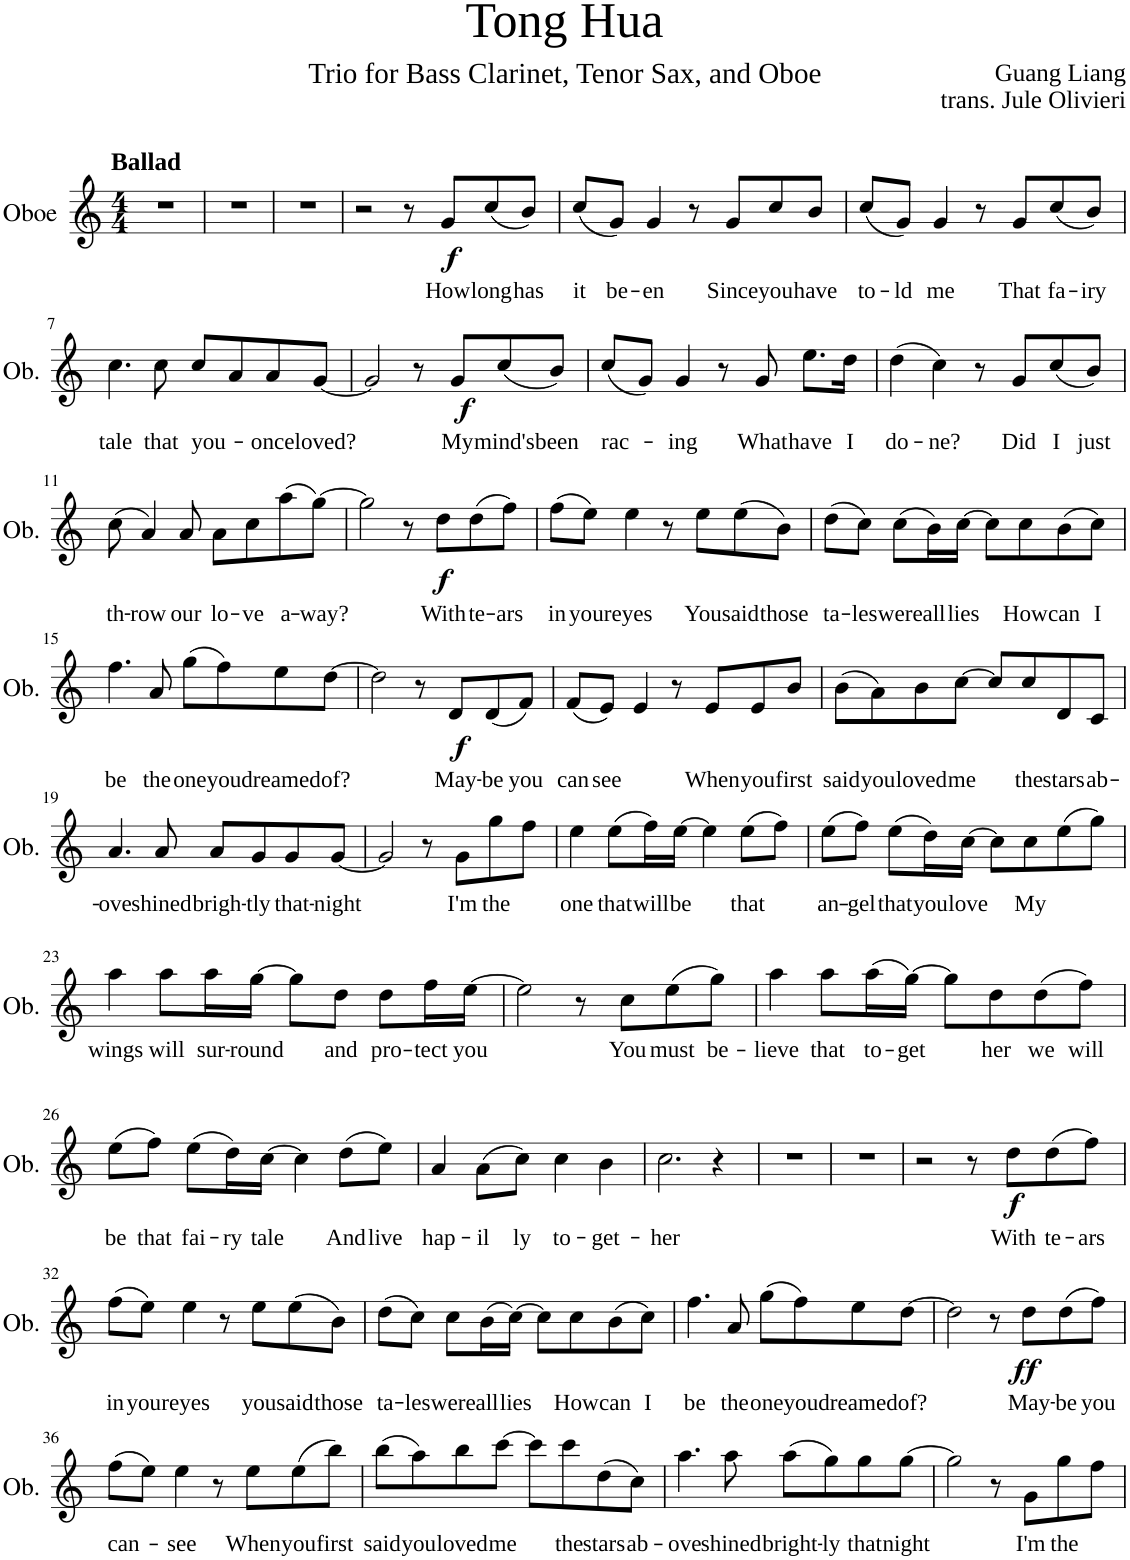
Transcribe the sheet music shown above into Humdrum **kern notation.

**kern	**text	**dynam
*part1	*part1	*part1
*staff1	*staff1	*staff1
*I"Oboe	*	*
*I'Ob.	*	*
*clefG2	*	*
*k[]	*	*
*M4/4	*	*
=1	=1	=1
!LO:TX:a:B:t=Ballad	!	!
1r	.	.
=2	=2	=2
1r	.	.
=3	=3	=3
1r	.	.
=4	=4	=4
2r	.	.
8r	.	.
!	!LO:LY:b	!LO:DY:b
8g/L	How	f
!	!LO:LY:b	!
(8cc/	long	.
!	!LO:LY:b	!
8b/J)	has	.
=5	=5	=5
!	!LO:LY:b	!
(8cc/L	it	.
!	!LO:LY:b	!
8g/J)	be-	.
!	!LO:LY:b	!
4g/	-en	.
8r	.	.
!	!LO:LY:b	!
8g/L	Since	.
!	!LO:LY:b	!
8cc/	you	.
!	!LO:LY:b	!
8b/J	have	.
=6	=6	=6
!	!LO:LY:b	!
(8cc/L	to-	.
!	!LO:LY:b	!
8g/J)	-ld	.
!	!LO:LY:b	!
4g/	me	.
8r	.	.
!	!LO:LY:b	!
8g/L	That	.
!	!LO:LY:b	!
(8cc/	fa-	.
!	!LO:LY:b	!
8b/J)	-iry	.
!!LO:LB:g=z
=7	=7	=7
!	!LO:LY:b	!
4.cc\	tale	.
!	!LO:LY:b	!
8cc\	that	.
!	!LO:LY:b	!
8cc/L	you-	.
8a/	.	.
!	!LO:LY:b	!
8a/	once	.
!	!LO:LY:b	!
[8g/J	loved?	.
=8	=8	=8
2g/]	.	.
8r	.	.
!	!LO:LY:b	!LO:DY:b
8g/L	My	f
!	!LO:LY:b	!
(8cc/	mind's	.
!	!LO:LY:b	!
8b/J)	been	.
=9	=9	=9
!	!LO:LY:b	!
(8cc/L	rac-	.
8g/J)	.	.
!	!LO:LY:b	!
4g/	-ing	.
8r	.	.
!	!LO:LY:b	!
8g/	What	.
!	!LO:LY:b	!
8.ee\L	have	.
!	!LO:LY:b	!
16dd\Jk	I	.
=10	=10	=10
!	!LO:LY:b	!
(4dd\	do-	.
!	!LO:LY:b	!
4cc\)	-ne?	.
8r	.	.
!	!LO:LY:b	!
8g/L	Did	.
!	!LO:LY:b	!
(8cc/	I	.
!	!LO:LY:b	!
8b/J)	just	.
!!LO:LB:g=z
=11	=11	=11
!	!LO:LY:b	!
(8cc\	th-	.
!	!LO:LY:b	!
4a/)	-row	.
!	!LO:LY:b	!
8a/	our	.
!	!LO:LY:b	!
8a\L	lo-	.
!	!LO:LY:b	!
8cc\	-ve	.
!	!LO:LY:b	!
(8aa\	a-	.
!	!LO:LY:b	!
[8gg\J)	-way?	.
=12	=12	=12
2gg\]	.	.
8r	.	.
!	!LO:LY:b	!LO:DY:b
8dd\L	With	f
!	!LO:LY:b	!
(8dd\	te-	.
!	!LO:LY:b	!
8ff\J)	-ars	.
=13	=13	=13
!	!LO:LY:b	!
(8ff\L	in	.
!	!LO:LY:b	!
8ee\J)	your	.
!	!LO:LY:b	!
4ee\	eyes	.
8r	.	.
!	!LO:LY:b	!
8ee\L	You	.
!	!LO:LY:b	!
(8ee\	said	.
!	!LO:LY:b	!
8b\J)	those	.
=14	=14	=14
!	!LO:LY:b	!
(8dd\L	ta-	.
!	!LO:LY:b	!
8cc\J)	-les	.
!	!LO:LY:b	!
(8cc\L	were	.
!	!LO:LY:b	!
16b\L)	all	.
!	!LO:LY:b	!
[16cc\JJ	lies	.
8cc\L]	.	.
!	!LO:LY:b	!
8cc\	How	.
!	!LO:LY:b	!
(8b\	can	.
!	!LO:LY:b	!
8cc\J)	I	.
!!LO:LB:g=z
=15	=15	=15
!	!LO:LY:b	!
4.ff\	be	.
!	!LO:LY:b	!
8a/	the	.
!	!LO:LY:b	!
(8gg\L	one	.
!	!LO:LY:b	!
8ff\)	you	.
!	!LO:LY:b	!
8ee\	dreamed	.
!	!LO:LY:b	!
[8dd\J	of?	.
=16	=16	=16
2dd\]	.	.
8r	.	.
!	!LO:LY:b	!LO:DY:b
8d/L	May-	f
!	!LO:LY:b	!
(8d/	-be	.
!	!LO:LY:b	!
8f/J)	you	.
=17	=17	=17
!	!LO:LY:b	!
(8f/L	can	.
!	!LO:LY:b	!
8e/J)	see	.
4e/	.	.
8r	.	.
!	!LO:LY:b	!
8e/L	When	.
!	!LO:LY:b	!
8e/	you	.
!	!LO:LY:b	!
8b/J	first	.
=18	=18	=18
!	!LO:LY:b	!
(8b\L	said	.
!	!LO:LY:b	!
8a\)	you	.
!	!LO:LY:b	!
8b\	loved	.
!	!LO:LY:b	!
[8cc\J	me	.
8cc/L]	.	.
!	!LO:LY:b	!
8cc/	the	.
!	!LO:LY:b	!
8d/	stars	.
!	!LO:LY:b	!
8c/J	ab-	.
!!LO:LB:g=z
=19	=19	=19
!	!LO:LY:b	!
4.a/	-ove	.
!	!LO:LY:b	!
8a/	shined	.
!	!LO:LY:b	!
8a/L	brigh-	.
!	!LO:LY:b	!
8g/	-tly	.
!	!LO:LY:b	!
8g/	that-	.
!	!LO:LY:b	!
[8g/J	-night	.
=20	=20	=20
2g/]	.	.
8r	.	.
!	!LO:LY:b	!
8g\L	I'm	.
!	!LO:LY:b	!
8gg\	the	.
8ff\J	.	.
=21	=21	=21
!	!LO:LY:b	!
4ee\	one	.
!	!LO:LY:b	!
(8ee\L	that	.
!	!LO:LY:b	!
16ff\L)	will	.
!	!LO:LY:b	!
[16ee\JJ	be	.
4ee\]	.	.
!	!LO:LY:b	!
(8ee\L	that	.
8ff\J)	.	.
=22	=22	=22
!	!LO:LY:b	!
(8ee\L	an-	.
!	!LO:LY:b	!
8ff\J)	-gel	.
!	!LO:LY:b	!
(8ee\L	that	.
!	!LO:LY:b	!
16dd\L)	you	.
!	!LO:LY:b	!
[16cc\JJ	love	.
8cc\L]	.	.
!	!LO:LY:b	!
8cc\	My	.
(8ee\	.	.
8gg\J)	.	.
!!LO:LB:g=z
=23	=23	=23
!	!LO:LY:b	!
4aa\	-wings	.
!	!LO:LY:b	!
8aa\L	will	.
!	!LO:LY:b	!
16aa\L	sur-	.
!	!LO:LY:b	!
[16gg\JJ	-round	.
8gg\L]	.	.
!	!LO:LY:b	!
8dd\J	and	.
!	!LO:LY:b	!
8dd\L	pro-	.
!	!LO:LY:b	!
16ff\L	-tect	.
!	!LO:LY:b	!
[16ee\JJ	you	.
=24	=24	=24
2ee\]	.	.
8r	.	.
!	!LO:LY:b	!
8cc\L	You	.
!	!LO:LY:b	!
(8ee\	must	.
!	!LO:LY:b	!
8gg\J)	be-	.
=25	=25	=25
!	!LO:LY:b	!
4aa\	-lieve	.
!	!LO:LY:b	!
8aa\L	that	.
!	!LO:LY:b	!
(16aa\L	to-	.
!	!LO:LY:b	!
[16gg\JJ)	-get	.
8gg\L]	.	.
!	!LO:LY:b	!
8dd\	her	.
!	!LO:LY:b	!
(8dd\	we	.
!	!LO:LY:b	!
8ff\J)	will	.
!!LO:LB:g=z
=26	=26	=26
!	!LO:LY:b	!
(8ee\L	be	.
!	!LO:LY:b	!
8ff\J)	that	.
!	!LO:LY:b	!
(8ee\L	fai-	.
!	!LO:LY:b	!
16dd\L)	-ry	.
!	!LO:LY:b	!
[16cc\JJ	tale	.
4cc\]	.	.
!	!LO:LY:b	!
(8dd\L	And	.
!	!LO:LY:b	!
8ee\J)	live	.
=27	=27	=27
!	!LO:LY:b	!
4a/	hap-	.
!	!LO:LY:b	!
(8a\L	-il	.
!	!LO:LY:b	!
8cc\J)	ly	.
!	!LO:LY:b	!
4cc\	to-	.
!	!LO:LY:b	!
4b\	-get-	.
=28	=28	=28
!	!LO:LY:b	!
2.cc\	-her	.
4r	.	.
=29	=29	=29
1r	.	.
=30	=30	=30
1r	.	.
=31	=31	=31
2r	.	.
8r	.	.
!	!LO:LY:b	!LO:DY:b
8dd\L	With	f
!	!LO:LY:b	!
(8dd\	te-	.
!	!LO:LY:b	!
8ff\J)	-ars	.
!!LO:LB:g=z
=32	=32	=32
!	!LO:LY:b	!
(8ff\L	in	.
!	!LO:LY:b	!
8ee\J)	your	.
!	!LO:LY:b	!
4ee\	eyes	.
8r	.	.
!	!LO:LY:b	!
8ee\L	you	.
!	!LO:LY:b	!
(8ee\	said	.
!	!LO:LY:b	!
8b\J)	those	.
=33	=33	=33
!	!LO:LY:b	!
(8dd\L	ta-	.
!	!LO:LY:b	!
8cc\J)	-les	.
!	!LO:LY:b	!
8cc\L	were	.
!	!LO:LY:b	!
(16b\L	all	.
!	!LO:LY:b	!
[16cc\JJ)	lies	.
8cc\L]	.	.
!	!LO:LY:b	!
8cc\	How	.
!	!LO:LY:b	!
(8b\	can	.
!	!LO:LY:b	!
8cc\J)	I	.
=34	=34	=34
!	!LO:LY:b	!
4.ff\	be	.
!	!LO:LY:b	!
8a/	the	.
!	!LO:LY:b	!
(8gg\L	one	.
!	!LO:LY:b	!
8ff\)	you	.
!	!LO:LY:b	!
8ee\	dreamed	.
!	!LO:LY:b	!
[8dd\J	of?	.
=35	=35	=35
2dd\]	.	.
8r	.	.
!	!LO:LY:b	!LO:DY:b
8dd\L	May-	ff
!	!LO:LY:b	!
(8dd\	-be	.
!	!LO:LY:b	!
8ff\J)	you	.
!!LO:LB:g=z
=36	=36	=36
!	!LO:LY:b	!
(8ff\L	can-	.
8ee\J)	.	.
!	!LO:LY:b	!
4ee\	see	.
8r	.	.
!	!LO:LY:b	!
8ee\L	When	.
!	!LO:LY:b	!
(8ee\	you	.
!	!LO:LY:b	!
8bb\J)	first	.
=37	=37	=37
!	!LO:LY:b	!
(8bb\L	said	.
!	!LO:LY:b	!
8aa\)	you	.
!	!LO:LY:b	!
8bb\	loved	.
!	!LO:LY:b	!
[8ccc\J	me	.
8ccc\L]	.	.
!	!LO:LY:b	!
8ccc\	the	.
!	!LO:LY:b	!
(8dd\	stars	.
!	!LO:LY:b	!
8cc\J)	ab-	.
=38	=38	=38
!	!LO:LY:b	!
4.aa\	-ove	.
!	!LO:LY:b	!
8aa\	shined	.
!	!LO:LY:b	!
(8aa\L	bright-	.
!	!LO:LY:b	!
8gg\)	-ly	.
!	!LO:LY:b	!
8gg\	that	.
!	!LO:LY:b	!
[8gg\J	night	.
=39	=39	=39
2gg\]	.	.
8r	.	.
!	!LO:LY:b	!
8g\L	I'm	.
!	!LO:LY:b	!
8gg\	the	.
8ff\J	.	.
=	=	=
*-	*-	*-
